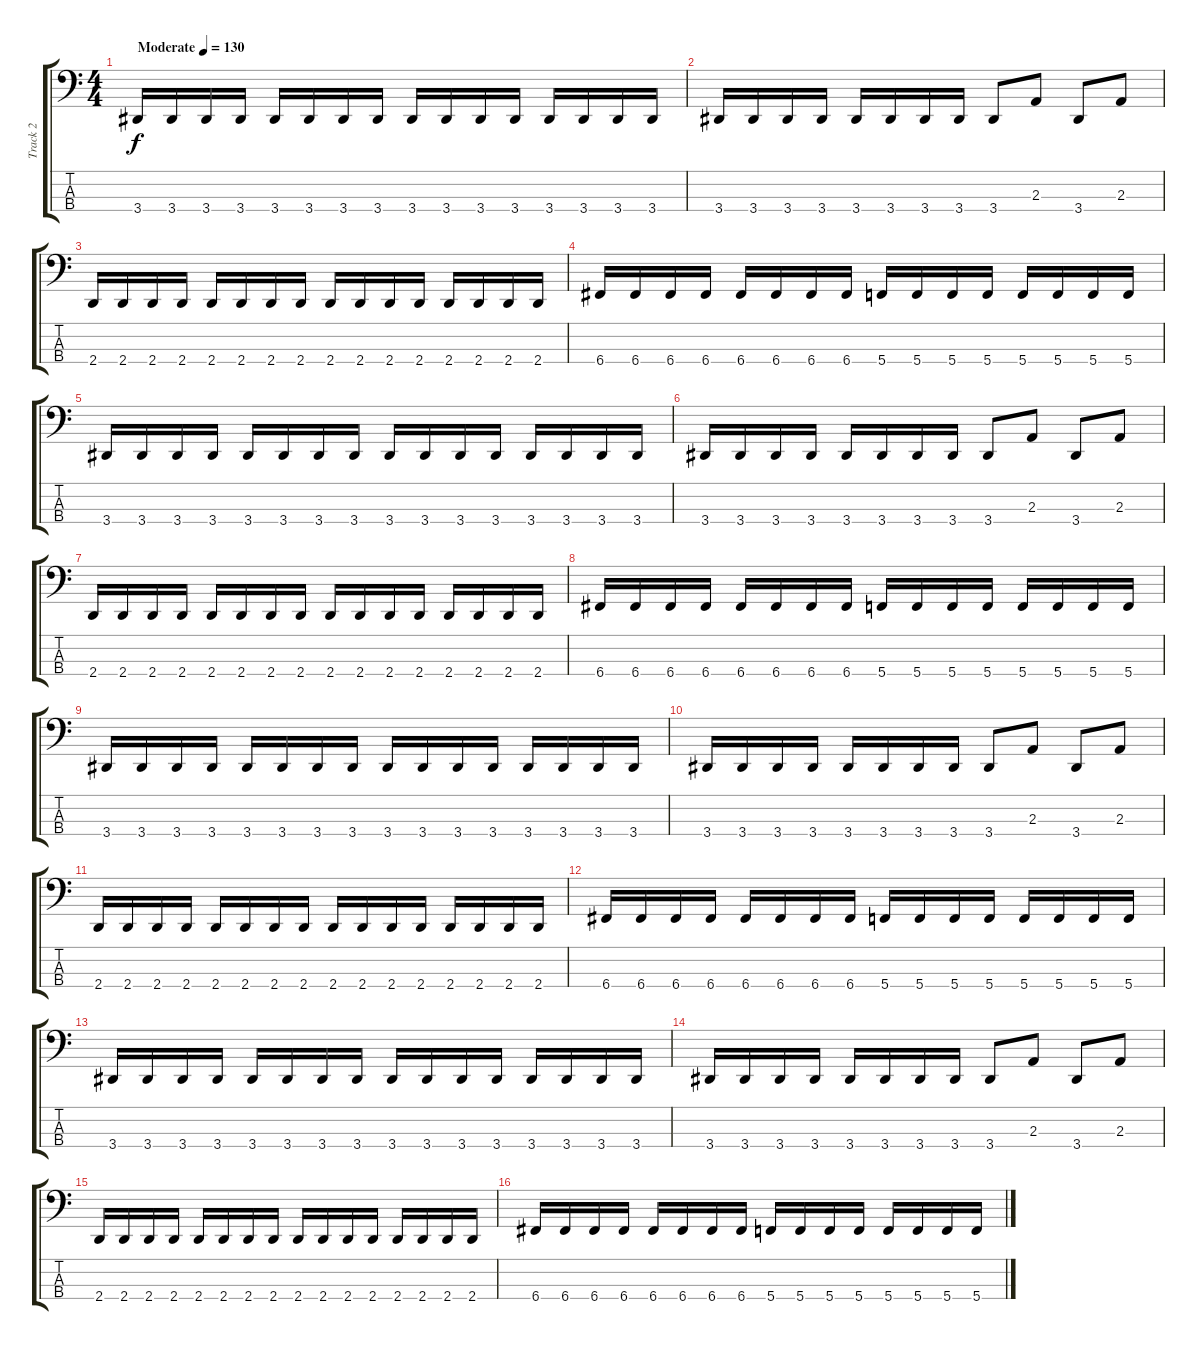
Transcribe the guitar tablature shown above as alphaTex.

\track ("Track 2" "Track 2") {instrument electricbassfinger}
\staff {score tabs}
\tuning (F2 C2 G1 C1) {hide}
\ts (4 4)
\tempo (130 "Moderate")
\clef f4
\ks c
3.4.16{dy f instrument electricbassfinger} 3.4.16 3.4.16 3.4.16 3.4.16 3.4.16 3.4.16 3.4.16 3.4.16 3.4.16 3.4.16 3.4.16 3.4.16 3.4.16 3.4.16 3.4.16 |
3.4.16 3.4.16 3.4.16 3.4.16 3.4.16 3.4.16 3.4.16 3.4.16 3.4.8 2.3.8 3.4.8 2.3.8 |
2.4.16 2.4.16 2.4.16 2.4.16 2.4.16 2.4.16 2.4.16 2.4.16 2.4.16 2.4.16 2.4.16 2.4.16 2.4.16 2.4.16 2.4.16 2.4.16 |
6.4.16 6.4.16 6.4.16 6.4.16 6.4.16 6.4.16 6.4.16 6.4.16 5.4.16 5.4.16 5.4.16 5.4.16 5.4.16 5.4.16 5.4.16 5.4.16 |
3.4.16 3.4.16 3.4.16 3.4.16 3.4.16 3.4.16 3.4.16 3.4.16 3.4.16 3.4.16 3.4.16 3.4.16 3.4.16 3.4.16 3.4.16 3.4.16 |
3.4.16 3.4.16 3.4.16 3.4.16 3.4.16 3.4.16 3.4.16 3.4.16 3.4.8 2.3.8 3.4.8 2.3.8 |
2.4.16 2.4.16 2.4.16 2.4.16 2.4.16 2.4.16 2.4.16 2.4.16 2.4.16 2.4.16 2.4.16 2.4.16 2.4.16 2.4.16 2.4.16 2.4.16 |
6.4.16 6.4.16 6.4.16 6.4.16 6.4.16 6.4.16 6.4.16 6.4.16 5.4.16 5.4.16 5.4.16 5.4.16 5.4.16 5.4.16 5.4.16 5.4.16 |
3.4.16 3.4.16 3.4.16 3.4.16 3.4.16 3.4.16 3.4.16 3.4.16 3.4.16 3.4.16 3.4.16 3.4.16 3.4.16 3.4.16 3.4.16 3.4.16 |
3.4.16 3.4.16 3.4.16 3.4.16 3.4.16 3.4.16 3.4.16 3.4.16 3.4.8 2.3.8 3.4.8 2.3.8 |
2.4.16 2.4.16 2.4.16 2.4.16 2.4.16 2.4.16 2.4.16 2.4.16 2.4.16 2.4.16 2.4.16 2.4.16 2.4.16 2.4.16 2.4.16 2.4.16 |
6.4.16 6.4.16 6.4.16 6.4.16 6.4.16 6.4.16 6.4.16 6.4.16 5.4.16 5.4.16 5.4.16 5.4.16 5.4.16 5.4.16 5.4.16 5.4.16 |
3.4.16 3.4.16 3.4.16 3.4.16 3.4.16 3.4.16 3.4.16 3.4.16 3.4.16 3.4.16 3.4.16 3.4.16 3.4.16 3.4.16 3.4.16 3.4.16 |
3.4.16 3.4.16 3.4.16 3.4.16 3.4.16 3.4.16 3.4.16 3.4.16 3.4.8 2.3.8 3.4.8 2.3.8 |
2.4.16 2.4.16 2.4.16 2.4.16 2.4.16 2.4.16 2.4.16 2.4.16 2.4.16 2.4.16 2.4.16 2.4.16 2.4.16 2.4.16 2.4.16 2.4.16 |
6.4.16 6.4.16 6.4.16 6.4.16 6.4.16 6.4.16 6.4.16 6.4.16 5.4.16 5.4.16 5.4.16 5.4.16 5.4.16 5.4.16 5.4.16 5.4.16
